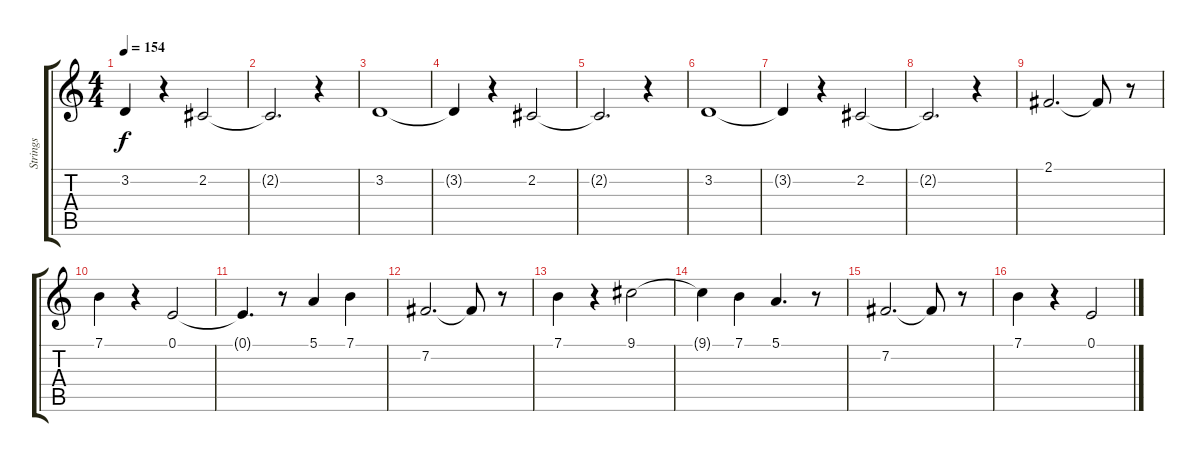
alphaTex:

\track ("Strings" "Strings") {instrument tremolostrings}
\staff {score tabs}
\tuning (E4 B3 G3 D3 A2 E2) {hide}
\ts (4 4)
\tempo 154
\clef g2
\ks c
3.2{t}.4{dy f} r.4 2.2.2 |
2.2{t}.2{d} r.4 |
3.2.1 |
3.2{t}.4 r.4 2.2.2 |
2.2{t}.2{d} r.4 |
3.2.1 |
3.2{t}.4 r.4 2.2.2 |
2.2{t}.2{d} r.4 |
2.1.2{d} 2.1{t}.8 r.8 |
7.1.4 r.4 0.1.2 |
0.1{t}.4{d} r.8 5.1.4 7.1.4 |
7.2.2{d} 7.2{t}.8 r.8 |
7.1.4 r.4 9.1.2 |
9.1{t}.4 7.1.4 5.1.4{d} r.8 |
7.2.2{d} 7.2{t}.8 r.8 |
7.1.4 r.4 0.1.2
